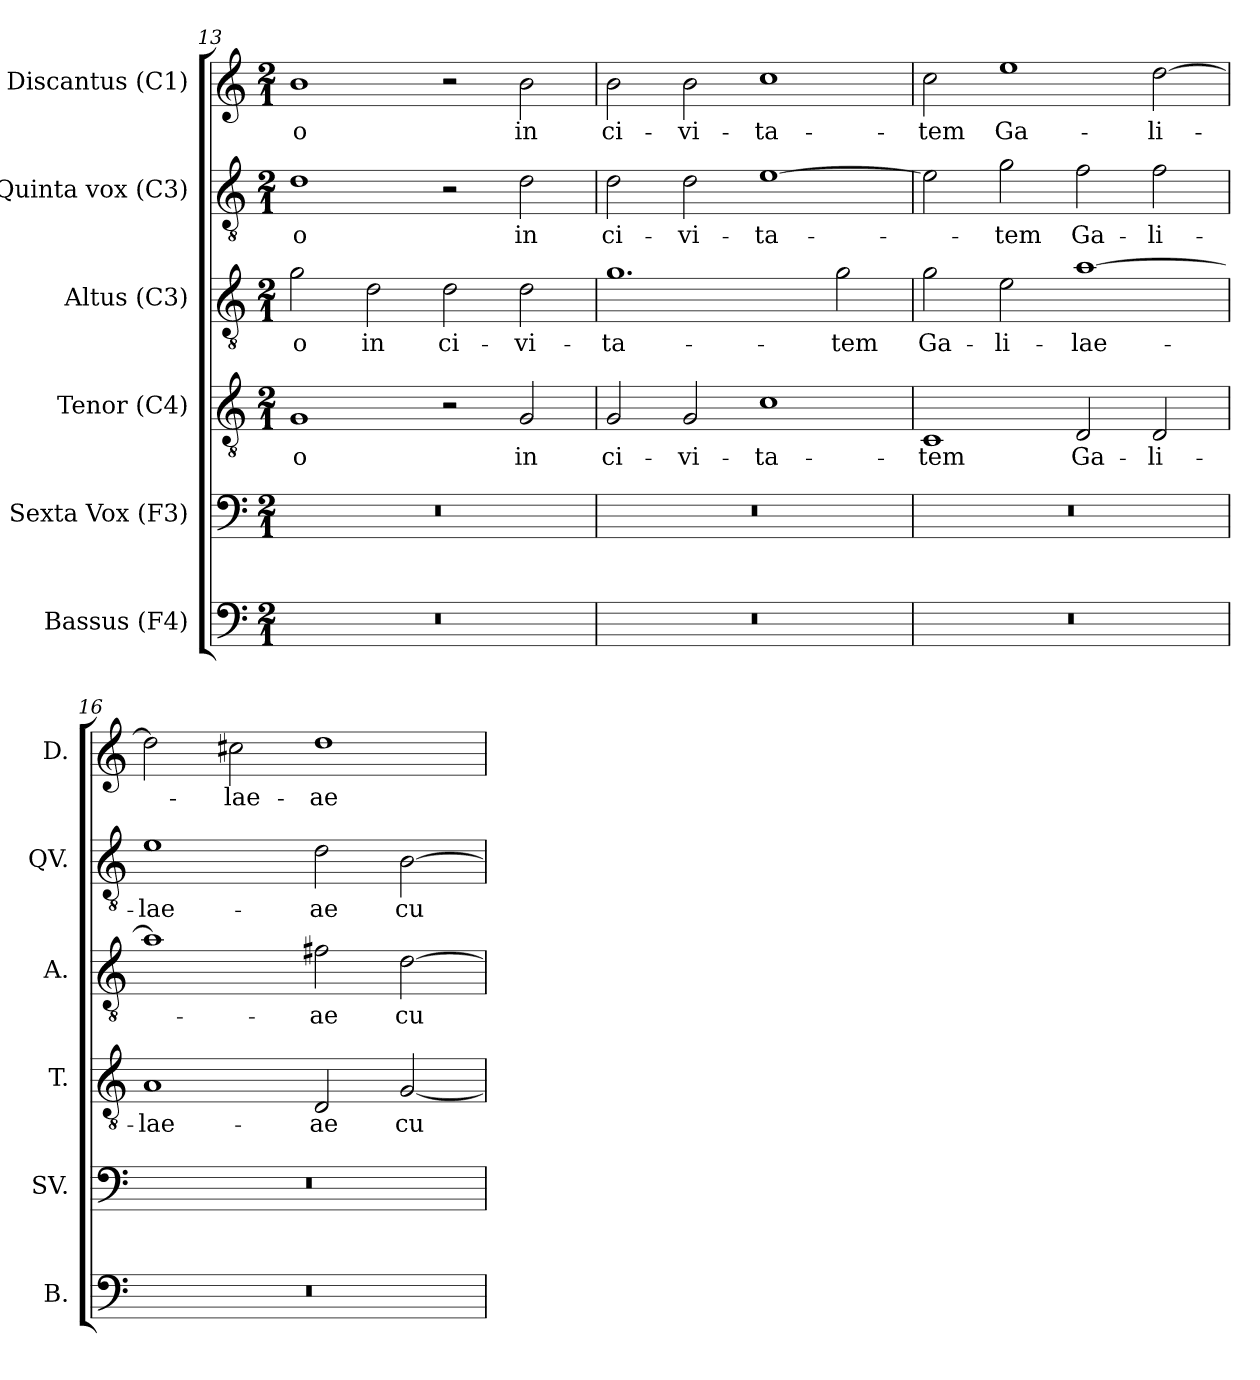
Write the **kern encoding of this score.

**kern	**kern	**kern	**text	**kern	**text	**kern	**text	**kern	**text
*part6	*part5	*part4	*part4	*part3	*part3	*part2	*part2	*part1	*part1
*staff6	*staff5	*staff4	*staff4	*staff3	*staff3	*staff2	*staff2	*staff1	*staff1
*I"Bassus (F4)	*I"Sexta Vox (F3)	*I"Tenor (C4)	*	*I"Altus (C3)	*	*I"Quinta vox (C3)	*	*I"Discantus (C1)	*
*I'B.	*I'SV.	*I'T.	*	*I'A.	*	*I'QV.	*	*I'D.	*
*clefF4	*clefF4	*clefGv2	*	*clefGv2	*	*clefGv2	*	*clefG2	*
*	*	*	*	*ITrd7c12	*	*ITrd7c12	*	*	*
*k[]	*k[]	*k[]	*	*k[]	*	*k[]	*	*k[]	*
*C:	*C:	*C:	*	*C:	*	*C:	*	*C:	*
*M2/1	*M2/1	*M2/1	*	*M2/1	*	*M2/1	*	*M2/1	*
=13	=13	=13	=13	=13	=13	=13	=13	=13	=13
!LO:N:vis=1	!LO:N:vis=1	!	!	!	!	!	!	!	!
!	!	!	!LO:LY:b:color=#000000	!	!	!	!	!	!
!	!	!	!	!	!LO:LY:b:color=#000000	!	!	!	!
!	!	!	!	!	!	!	!LO:LY:b:color=#000000	!	!
!	!	!	!	!	!	!	!	!	!LO:LY:b:color=#000000
0r	0r	1Gi	-o	2Gi\	-o	1Di	-o	1bi	-o
!	!	!	!	!	!LO:LY:b:color=#000000	!	!	!	!
.	.	.	.	2Di\	in	.	.	.	.
!	!	!	!	!	!LO:LY:b:color=#000000	!	!	!	!
.	.	2r	.	2Di\	ci-	2r	.	2r	.
!	!	!	!LO:LY:b:color=#000000	!	!	!	!	!	!
!	!	!	!	!	!LO:LY:b:color=#000000	!	!	!	!
!	!	!	!	!	!	!	!LO:LY:b:color=#000000	!	!
!	!	!	!	!	!	!	!	!	!LO:LY:b:color=#000000
.	.	2Gi/	in	2Di\	-vi-	2Di\	in	2bi\	in
=14	=14	=14	=14	=14	=14	=14	=14	=14	=14
!LO:N:vis=1	!LO:N:vis=1	!	!	!	!	!	!	!	!
!	!	!	!LO:LY:b:color=#000000	!	!	!	!	!	!
!	!	!	!	!	!LO:LY:b:color=#000000	!	!	!	!
!	!	!	!	!	!	!	!LO:LY:b:color=#000000	!	!
!	!	!	!	!	!	!	!	!	!LO:LY:b:color=#000000
0r	0r	2Gi/	ci-	1.Gi	-ta-	2Di\	ci-	2bi\	ci-
!	!	!	!LO:LY:b:color=#000000	!	!	!	!	!	!
!	!	!	!	!	!	!	!LO:LY:b:color=#000000	!	!
!	!	!	!	!	!	!	!	!	!LO:LY:b:color=#000000
.	.	2Gi/	-vi-	.	.	2Di\	-vi-	2bi\	-vi-
!	!	!	!LO:LY:b:color=#000000	!	!	!	!	!	!
!	!	!	!	!	!	!	!LO:LY:b:color=#000000	!	!
!	!	!	!	!	!	!	!	!	!LO:LY:b:color=#000000
.	.	1ci	-ta-	.	.	[1Ei	-ta-	1cci	-ta-
!	!	!	!	!	!LO:LY:b:color=#000000	!	!	!	!
.	.	.	.	2Gi\	-tem	.	.	.	.
=15	=15	=15	=15	=15	=15	=15	=15	=15	=15
!LO:N:vis=1	!LO:N:vis=1	!	!	!	!	!	!	!	!
!	!	!	!LO:LY:b:color=#000000	!	!	!	!	!	!
!	!	!	!	!	!LO:LY:b:color=#000000	!	!	!	!
!	!	!	!	!	!	!	!	!	!LO:LY:b:color=#000000
0r	0r	1Ci	-tem	2Gi\	Ga-	2Ei\]	.	2cci\	-tem
!	!	!	!	!	!LO:LY:b:color=#000000	!	!	!	!
!	!	!	!	!	!	!	!LO:LY:b:color=#000000	!	!
!	!	!	!	!	!	!	!	!	!LO:LY:b:color=#000000
.	.	.	.	2Ei\	-li-	2Gi\	-tem	1eei	Ga-
!	!	!	!LO:LY:b:color=#000000	!	!	!	!	!	!
!	!	!	!	!	!LO:LY:b:color=#000000	!	!	!	!
!	!	!	!	!	!	!	!LO:LY:b:color=#000000	!	!
.	.	2Di/	Ga-	[1Ai	-lae-	2Fi\	Ga-	.	.
!	!	!	!LO:LY:b:color=#000000	!	!	!	!	!	!
!	!	!	!	!	!	!	!LO:LY:b:color=#000000	!	!
!	!	!	!	!	!	!	!	!	!LO:LY:b:color=#000000
.	.	2Di/	-li-	.	.	2Fi\	-li-	[2ddi\	-li-
!!LO:LB:g=z
=16	=16	=16	=16	=16	=16	=16	=16	=16	=16
!LO:N:vis=1	!LO:N:vis=1	!	!	!	!	!	!	!	!
!	!	!	!LO:LY:b:color=#000000	!	!	!	!	!	!
!	!	!	!	!	!	!	!LO:LY:b:color=#000000	!	!
0r	0r	1Ai	-lae-	1Ai]	.	1Ei	-lae-	2ddi\]	.
!	!	!	!	!	!	!	!	!	!LO:LY:b:color=#000000
.	.	.	.	.	.	.	.	2cc#Xi\	-lae-
!	!	!	!LO:LY:b:color=#000000	!	!	!	!	!	!
!	!	!	!	!	!LO:LY:b:color=#000000	!	!	!	!
!	!	!	!	!	!	!	!LO:LY:b:color=#000000	!	!
!	!	!	!	!	!	!	!	!	!LO:LY:b:color=#000000
.	.	2Di/	-ae	2F#Xi\	-ae	2Di\	-ae	1ddi	-ae
!	!	!	!LO:LY:b:color=#000000	!	!	!	!	!	!
!	!	!	!	!	!LO:LY:b:color=#000000	!	!	!	!
!	!	!	!	!	!	!	!LO:LY:b:color=#000000	!	!
.	.	[2Gi/	cu-	[2Di\	cu-	[2BBi\	cu-	.	.
=	=	=	=	=	=	=	=	=	=
*-	*-	*-	*-	*-	*-	*-	*-	*-	*-
